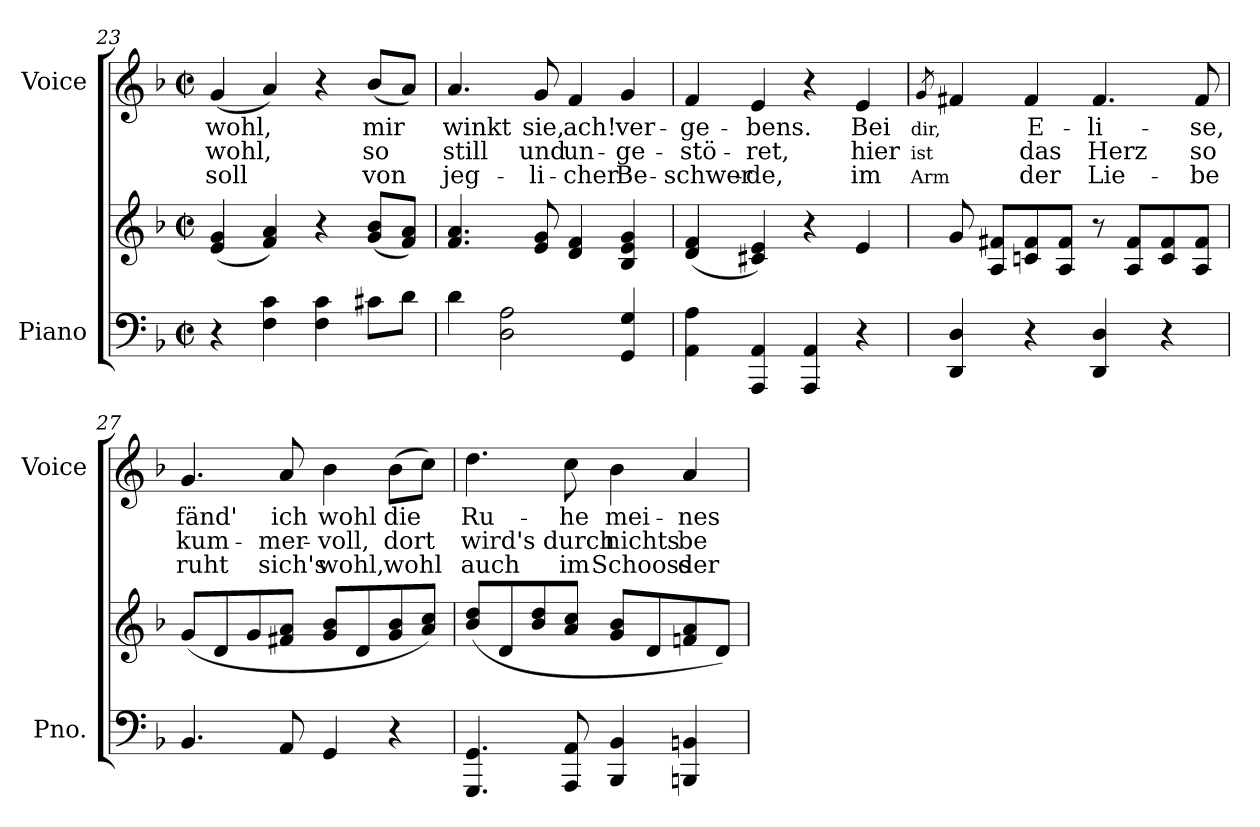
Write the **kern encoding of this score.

**kern	**kern	**kern	**text	**text	**text
*part2	*part2	*part1	*part1	*part1	*part1
*staff3	*staff2	*staff1	*staff1	*staff1	*staff1
*I"Piano	*	*I"Voice	*	*	*
*I'Pno.	*	*I'Voice	*	*	*
*clefF4	*clefG2	*clefG2	*	*	*
*k[b-]	*k[b-]	*k[b-]	*	*	*
*F:	*F:	*F:	*	*	*
*M2/2	*M2/2	*M2/2	*	*	*
*met(c|)	*met(c|)	*met(c|)	*	*	*
=23	=23	=23	=23	=23	=23
!	!	!	!LO:LY:b:color=#000000	!LO:LY:b:color=#000000	!LO:LY:b:color=#000000
4r	(4ei/ 4gi	(4gi/	wohl,	wohl,	soll
4Fi\ 4ci	4fi/ 4ai)	4ai/)	.	.	.
4Fi\ 4ci	4r	4r	.	.	.
!	!	!	!LO:LY:b:color=#000000	!LO:LY:b:color=#000000	!LO:LY:b:color=#000000
8c#Xi\L	(8gi/ 8b-iL	(8b-i/L	mir	so	von
8di\J	8fi/ 8aiJ)	8ai/J)	.	.	.
=24	=24	=24	=24	=24	=24
!	!	!	!LO:LY:b:color=#000000	!LO:LY:b:color=#000000	!LO:LY:b:color=#000000
4di\	4.fi/ 4.ai	4.ai/	winkt	still	jeg-
2Di\ 2Ai	.	.	.	.	.
!	!	!	!LO:LY:b:color=#000000	!LO:LY:b:color=#000000	!LO:LY:b:color=#000000
.	8ei/ 8gi	8gi/	sie,	und	-li-
!	!	!	!LO:LY:b:color=#000000	!LO:LY:b:color=#000000	!LO:LY:b:color=#000000
.	4di/ 4fi	4fi/	ach!	un-	-cher
!	!	!	!LO:LY:b:color=#000000	!LO:LY:b:color=#000000	!LO:LY:b:color=#000000
4GGi/ 4Gi	4B-i/ 4ei 4gi	4gi/	ver-	-ge-	Be-
=25	=25	=25	=25	=25	=25
!	!	!	!LO:LY:b:color=#000000	!LO:LY:b:color=#000000	!LO:LY:b:color=#000000
4AAi\ 4Ai	(4di/ 4fi	4fi/	-ge-	-stö-	-schwer-
!	!	!	!LO:LY:b:color=#000000	!LO:LY:b:color=#000000	!LO:LY:b:color=#000000
4AAAi/ 4AAi	4c#Xi/ 4ei)	4ei/	-bens.	-ret,	-de,
4AAAi/ 4AAi	4r	4r	.	.	.
!	!	!	!LO:LY:b:color=#000000	!LO:LY:b:color=#000000	!LO:LY:b:color=#000000
4r	4ei/	4ei/	Bei	hier	im
=26	=26	=26	=26	=26	=26
!	!	!	!LO:LY:b:color=#000000	!LO:LY:b:color=#000000	!LO:LY:b:color=#000000
.	.	8qgi/	dir,	ist	Arm
4DDi/ 4Di	8gi/	4f#Xi/	.	.	.
.	8Ai/ 8f#XiL	.	.	.	.
!	!	!	!LO:LY:b:color=#000000	!LO:LY:b:color=#000000	!LO:LY:b:color=#000000
4r	8cni/ 8f#i	4f#i/	E-	das	der
.	8Ai/ 8f#iJ	.	.	.	.
!	!	!	!LO:LY:b:color=#000000	!LO:LY:b:color=#000000	!LO:LY:b:color=#000000
4DDi/ 4Di	8r	4.f#i/	-li-	Herz	Lie-
.	8Ai/ 8f#iL	.	.	.	.
4r	8ci/ 8f#i	.	.	.	.
!	!	!	!LO:LY:b:color=#000000	!LO:LY:b:color=#000000	!LO:LY:b:color=#000000
.	8Ai/ 8f#iJ	8f#i/	-se,	so	-be
!!LO:PB:g=z
=27	=27	=27	=27	=27	=27
!	!	!	!LO:LY:b:color=#000000	!LO:LY:b:color=#000000	!LO:LY:b:color=#000000
4.BB-i/	(8gi/L	4.gi/	fänd'	kum-	ruht
.	8di/	.	.	.	.
.	8gi/	.	.	.	.
!	!	!	!LO:LY:b:color=#000000	!LO:LY:b:color=#000000	!LO:LY:b:color=#000000
8AAi/	8f#Xi/ 8aiJ	8ai/	ich	-mer-	sich's
!	!	!	!LO:LY:b:color=#000000	!LO:LY:b:color=#000000	!LO:LY:b:color=#000000
4GGi/	8gi/ 8b-iL	4b-i\	wohl	-voll,	wohl,
.	8di/	.	.	.	.
!	!	!	!LO:LY:b:color=#000000	!LO:LY:b:color=#000000	!LO:LY:b:color=#000000
4r	8gi/ 8b-i	(8b-i\L	die	dort	wohl
.	8ai/ 8cciJ)	8cci\J)	.	.	.
=28	=28	=28	=28	=28	=28
!	!	!	!LO:LY:b:color=#000000	!LO:LY:b:color=#000000	!LO:LY:b:color=#000000
4.GGGi/ 4.GGi	(8b-i/ 8ddiL	4.ddi\	Ru-	wird's	auch
.	8di/	.	.	.	.
.	8b-i/ 8ddi	.	.	.	.
!	!	!	!LO:LY:b:color=#000000	!LO:LY:b:color=#000000	!LO:LY:b:color=#000000
8AAAi/ 8AAi	8ai/ 8cciJ	8cci\	-he	durch	im
!	!	!	!LO:LY:b:color=#000000	!LO:LY:b:color=#000000	!LO:LY:b:color=#000000
4BBB-i/ 4BB-i	8gi/ 8b-iL	4b-i\	mei-	nichts	Schooss
.	8di/	.	.	.	.
!	!	!	!LO:LY:b:color=#000000	!LO:LY:b:color=#000000	!LO:LY:b:color=#000000
4BBBni/ 4BBni	8fni/ 8ai	4ai/	-nes	be-	der
.	8di/J)	.	.	.	.
=	=	=	=	=	=
*-	*-	*-	*-	*-	*-
